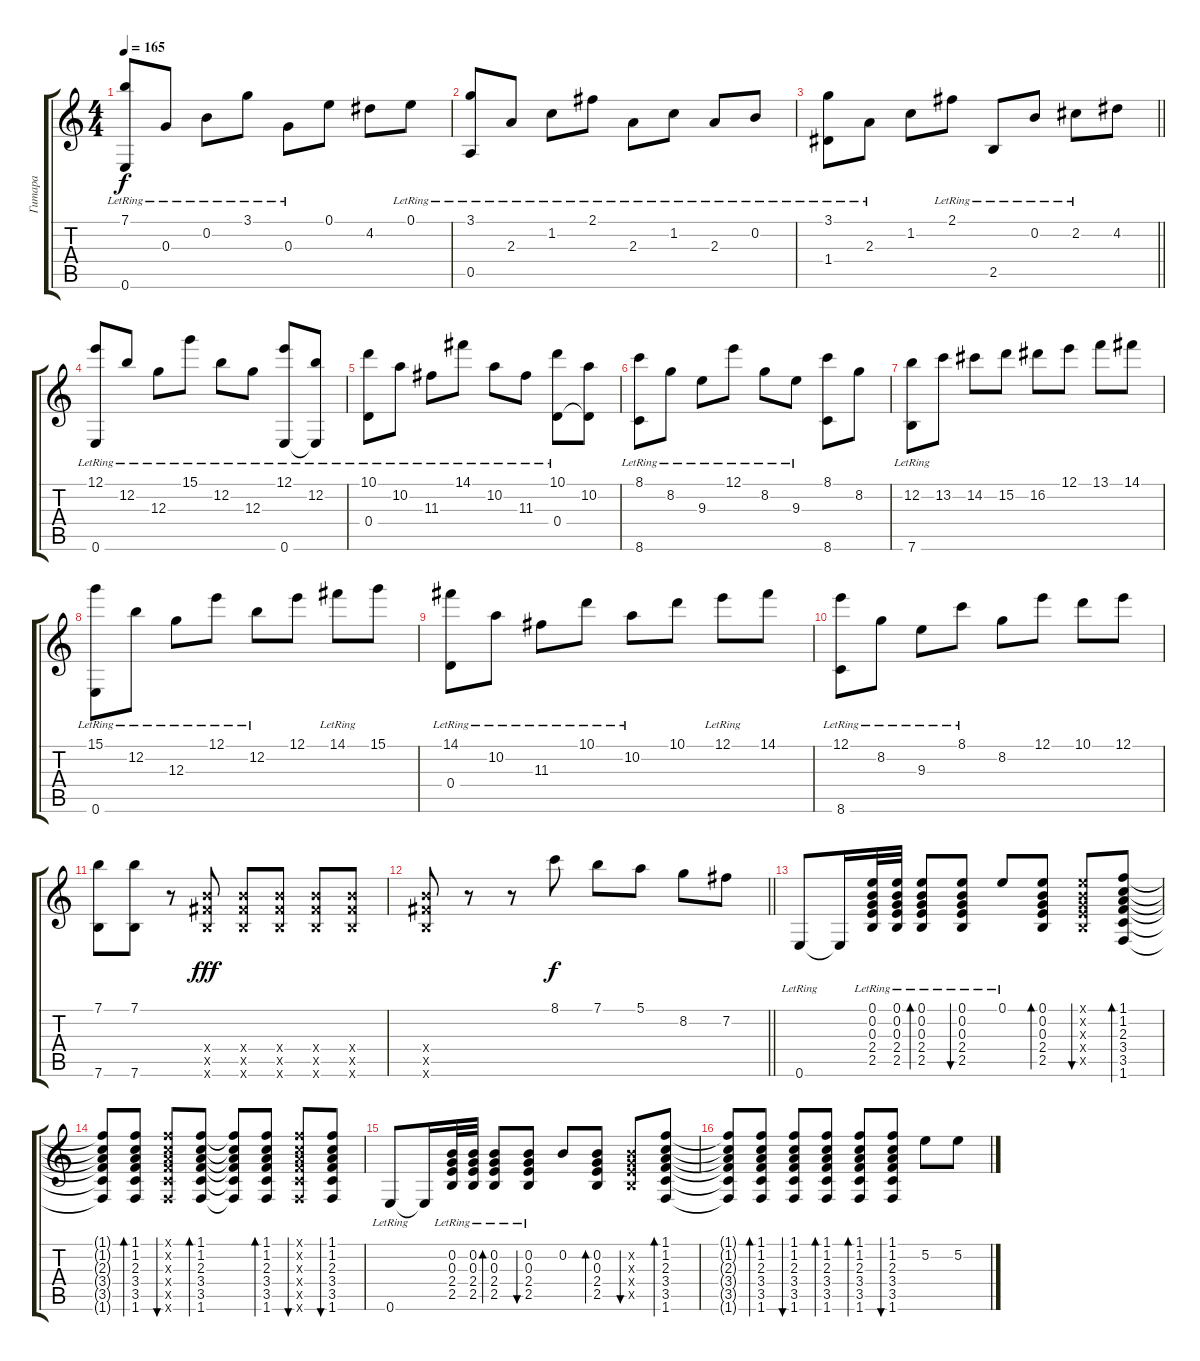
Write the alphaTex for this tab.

\track ("Гитара" "Гитара") {instrument acousticguitarsteel}
\staff {score tabs}
\tuning (E4 B3 G3 D3 A2 E2) {hide}
\ts (4 4)
\tempo 165
\clef g2
\ks c
(7.1{lr} 0.6{lr}).8{dy f} 0.3{lr}.8 0.2{lr}.8 3.1{lr}.8 0.3{lr}.8 0.1.8 4.2.8 0.1{lr}.8 |
(3.1{lr} 0.5{lr}).8 2.3{lr}.8 1.2{lr}.8 2.1{lr}.8 2.3{lr}.8 1.2{lr}.8 2.3{lr}.8 0.2{lr}.8 |
\barLineRight lightlight
(3.1{lr} 1.4{lr}).8 2.3{lr}.8 1.2.8 2.1{lr}.8 2.5{lr}.8 0.2{lr}.8 2.2{lr}.8 4.2.8 |
\section ("" "")
(12.1{lr} 0.6{lr}).8 12.2{lr}.8 12.3{lr}.8 15.1{lr}.8 12.2{lr}.8 12.3{lr}.8 (12.1{lr} 0.6).8 (12.2{lr} 0.6{t}).8 |
(10.1{lr} 0.4{lr}).8 10.2{lr}.8 11.3{lr}.8 14.1{lr}.8 10.2{lr}.8 11.3{lr}.8 (10.1{lr} 0.4).8 (10.2 0.4{t}).8 |
(8.1{lr} 8.6{lr}).8 8.2{lr}.8 9.3{lr}.8 12.1{lr}.8 8.2{lr}.8 9.3{lr}.8 (8.1 8.6).8 8.2.8 |
(12.2 7.6{lr}).8 13.2.8 14.2.8 15.2.8 16.2.8 12.1.8 13.1.8 14.1.8 |
(15.1{lr} 0.6{lr}).8 12.2{lr}.8 12.3{lr}.8 12.1{lr}.8 12.2{lr}.8 12.1.8 14.1{lr}.8 15.1.8 |
(14.1{lr} 0.4{lr}).8 10.2{lr}.8 11.3{lr}.8 10.1{lr}.8 10.2{lr}.8 10.1.8 12.1{lr}.8 14.1.8 |
(12.1{lr} 8.6{lr}).8 8.2{lr}.8 9.3{lr}.8 8.1{lr}.8 8.2.8 12.1.8 10.1.8 12.1.8 |
(7.1 7.6).8 (7.1 7.6).8 r.8 (9.4{x} 9.5{x} 7.6{x}).8{dy fff} (9.4{x} 9.5{x} 7.6{x}).8 (9.4{x} 9.5{x} 7.6{x}).8 (9.4{x} 9.5{x} 7.6{x}).8 (9.4{x} 9.5{x} 7.6{x}).8 |
\barLineRight lightlight
(9.4{x} 9.5{x} 7.6{x}).8 r.8 r.8 8.1.8{dy f} 7.1.8 5.1.8 8.2.8 7.2.8 |
\section ("" "")
0.6{lr}.8 0.6{t}.16 (0.1{lr} 0.2{lr} 0.3{lr} 2.4{lr} 2.5{lr}).32 (0.1{lr} 0.2{lr} 0.3{lr} 2.4{lr} 2.5{lr}).32 (0.1{lr} 0.2{lr} 0.3{lr} 2.4{lr} 2.5{lr}).8{bd 60} (0.1{lr} 0.2{lr} 0.3{lr} 2.4{lr} 2.5{lr}).8{bu 60} 0.1{lr}.8 (0.1 0.2 0.3 2.4 2.5).8{bd 60} (0.1{x} 0.2{x} 0.3{x} 2.4{x} 2.5{x}).8{bu 60} (1.1 1.2 2.3 3.4 3.5 1.6).8{bd 60} |
(1.1{t} 1.2{t} 2.3{t} 3.4{t} 3.5{t} 1.6{t}).8 (1.1 1.2 2.3 3.4 3.5 1.6).8{bd 60} (1.1{x} 1.2{x} 2.3{x} 3.4{x} 3.5{x} 1.6{x}).8{bu 60} (1.1 1.2 2.3 3.4 3.5 1.6).8{bd 60} (1.1{t} 1.2{t} 2.3{t} 3.4{t} 3.5{t} 1.6{t}).8 (1.1 1.2 2.3 3.4 3.5 1.6).8{bd 60} (1.1{x} 1.2{x} 2.3{x} 3.4{x} 3.5{x} 1.6{x}).8{bu 60} (1.1 1.2 2.3 3.4 3.5 1.6).8{bu 60} |
0.6{lr}.8 0.6{t}.16 (0.2{lr} 0.3{lr} 2.4{lr} 2.5{lr}).32 (0.2{lr} 0.3{lr} 2.4{lr} 2.5{lr}).32 (0.2{lr} 0.3{lr} 2.4{lr} 2.5{lr}).8{bd 60} (0.2{lr} 0.3{lr} 2.4{lr} 2.5{lr}).8{bu 60} 0.2.8 (0.2 0.3 2.4 2.5).8{bd 60} (0.2{x} 0.3{x} 2.4{x} 2.5{x}).8{bu 60} (1.1 1.2 2.3 3.4 3.5 1.6).8{bd 60} |
(1.1{t} 1.2{t} 2.3{t} 3.4{t} 3.5{t} 1.6{t}).8 (1.1 1.2 2.3 3.4 3.5 1.6).8{bd 60} (1.1 1.2 2.3 3.4 3.5 1.6).8{bu 60} (1.1 1.2 2.3 3.4 3.5 1.6).8{bd 60} (1.1 1.2 2.3 3.4 3.5 1.6).8{bd 60} (1.1 1.2 2.3 3.4 3.5 1.6).8{bu 60} 5.2.8 5.2.8
